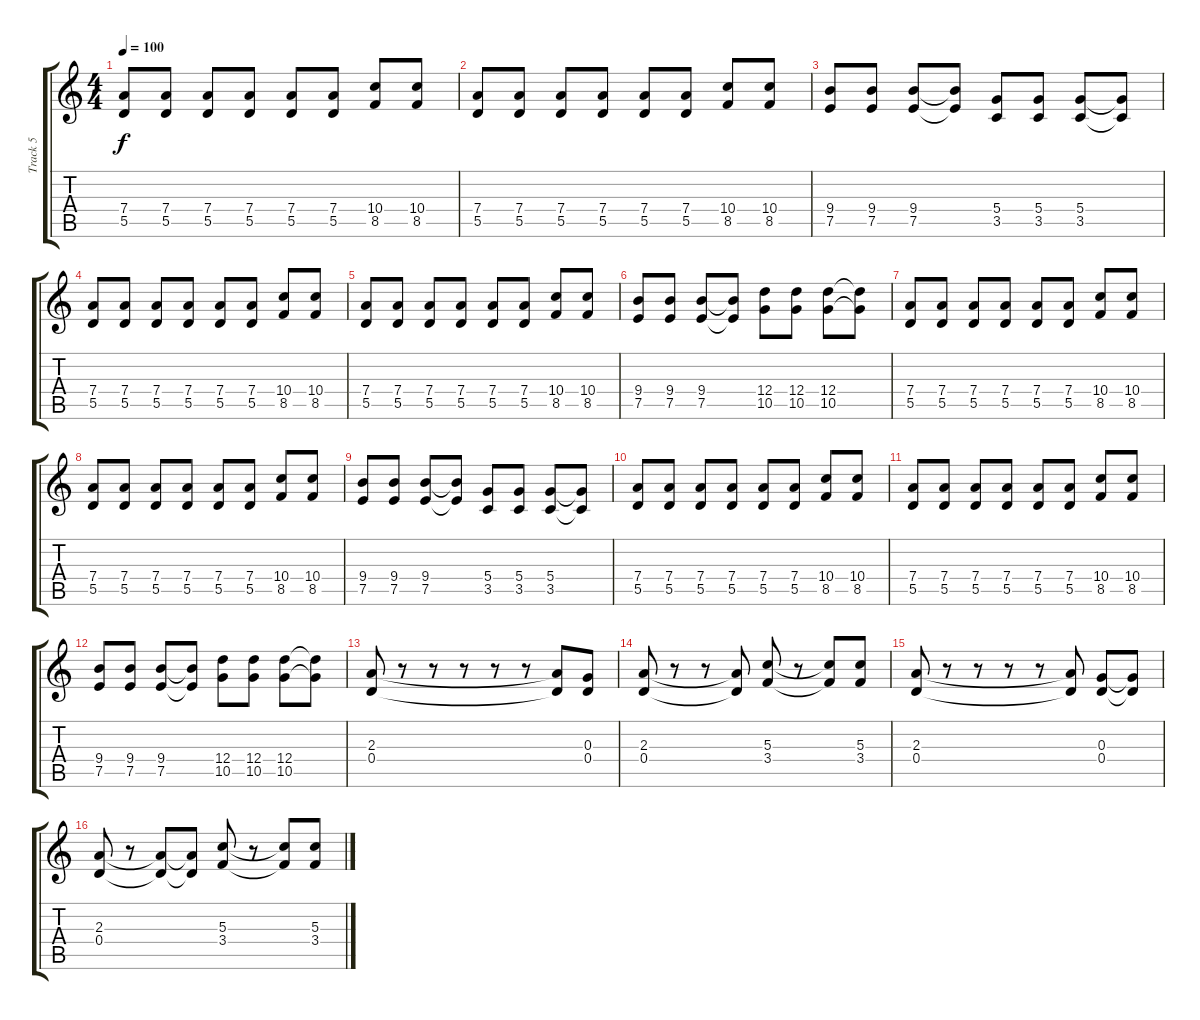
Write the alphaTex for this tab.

\track ("Track 5" "Track 5") {instrument distortionguitar}
\staff {score tabs}
\tuning (E4 B3 G3 D3 A2 E2) {hide}
\ts (4 4)
\tempo 100
\clef g2
\ks c
(7.4 5.5).8{dy f} (7.4 5.5).8 (7.4 5.5).8 (7.4 5.5).8 (7.4 5.5).8 (7.4 5.5).8 (10.4 8.5).8 (10.4 8.5).8 |
(7.4 5.5).8 (7.4 5.5).8 (7.4 5.5).8 (7.4 5.5).8 (7.4 5.5).8 (7.4 5.5).8 (10.4 8.5).8 (10.4 8.5).8 |
(9.4 7.5).8 (9.4 7.5).8 (9.4 7.5).8 (9.4{t} 7.5{t}).8 (5.4 3.5).8 (5.4 3.5).8 (5.4 3.5).8 (5.4{t} 3.5{t}).8 |
(7.4 5.5).8 (7.4 5.5).8 (7.4 5.5).8 (7.4 5.5).8 (7.4 5.5).8 (7.4 5.5).8 (10.4 8.5).8 (10.4 8.5).8 |
(7.4 5.5).8 (7.4 5.5).8 (7.4 5.5).8 (7.4 5.5).8 (7.4 5.5).8 (7.4 5.5).8 (10.4 8.5).8 (10.4 8.5).8 |
(9.4 7.5).8 (9.4 7.5).8 (9.4 7.5).8 (9.4{t} 7.5{t}).8 (12.4 10.5).8 (12.4 10.5).8 (12.4 10.5).8 (12.4{t} 10.5{t}).8 |
(7.4 5.5).8 (7.4 5.5).8 (7.4 5.5).8 (7.4 5.5).8 (7.4 5.5).8 (7.4 5.5).8 (10.4 8.5).8 (10.4 8.5).8 |
(7.4 5.5).8 (7.4 5.5).8 (7.4 5.5).8 (7.4 5.5).8 (7.4 5.5).8 (7.4 5.5).8 (10.4 8.5).8 (10.4 8.5).8 |
(9.4 7.5).8 (9.4 7.5).8 (9.4 7.5).8 (9.4{t} 7.5{t}).8 (5.4 3.5).8 (5.4 3.5).8 (5.4 3.5).8 (5.4{t} 3.5{t}).8 |
(7.4 5.5).8 (7.4 5.5).8 (7.4 5.5).8 (7.4 5.5).8 (7.4 5.5).8 (7.4 5.5).8 (10.4 8.5).8 (10.4 8.5).8 |
(7.4 5.5).8 (7.4 5.5).8 (7.4 5.5).8 (7.4 5.5).8 (7.4 5.5).8 (7.4 5.5).8 (10.4 8.5).8 (10.4 8.5).8 |
(9.4 7.5).8 (9.4 7.5).8 (9.4 7.5).8 (9.4{t} 7.5{t}).8 (12.4 10.5).8 (12.4 10.5).8 (12.4 10.5).8 (12.4{t} 10.5{t}).8 |
(2.3 0.4).8 r.8 r.8 r.8 r.8 r.8 (2.3{t} 0.4{t}).8 (0.3 0.4).8 |
(2.3 0.4).8 r.8 r.8 (2.3{t} 0.4{t}).8 (5.3 3.4).8 r.8 (5.3{t} 3.4{t}).8 (5.3 3.4).8 |
(2.3 0.4).8 r.8 r.8 r.8 r.8 (2.3{t} 0.4{t}).8 (0.3 0.4).8 (0.3{t} 0.4{t}).8 |
(2.3 0.4).8 r.8 (2.3{t} 0.4{t}).8 (2.3{t} 0.4{t}).8 (5.3 3.4).8 r.8 (5.3{t} 3.4{t}).8 (5.3 3.4).8
